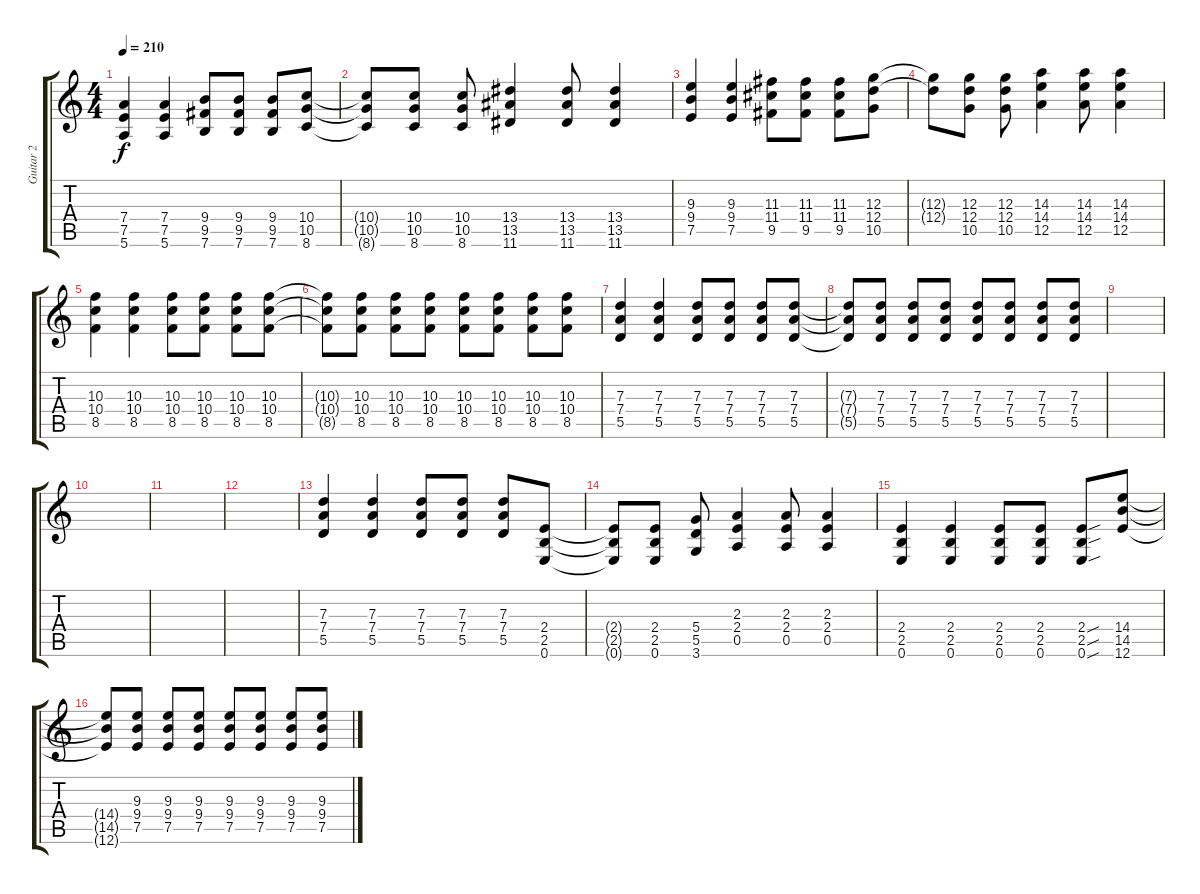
\track ("Guitar 2" "Guitar 2") {instrument distortionguitar}
\staff {score tabs}
\tuning (E4 B3 G3 D3 A2 E2) {hide}
\ts (4 4)
\tempo 210
\clef g2
\ks c
(7.4 7.5 5.6).4{dy f} (7.4 7.5 5.6).4 (9.4 9.5 7.6).8 (9.4 9.5 7.6).8 (9.4 9.5 7.6).8 (10.4 10.5 8.6).8 |
(10.4{t} 10.5{t} 8.6{t}).8 (10.4 10.5 8.6).8 (10.4 10.5 8.6).8 (13.4 13.5 11.6).4 (13.4 13.5 11.6).8 (13.4 13.5 11.6).4 |
(9.3 9.4 7.5).4 (9.3 9.4 7.5).4 (11.3 11.4 9.5).8 (11.3 11.4 9.5).8 (11.3 11.4 9.5).8 (12.3 12.4 10.5).8 |
(12.3{t} 12.4{t}).8 (12.3 12.4 10.5).8 (12.3 12.4 10.5).8 (14.3 14.4 12.5).4 (14.3 14.4 12.5).8 (14.3 14.4 12.5).4 |
(10.3 10.4 8.5).4 (10.3 10.4 8.5).4 (10.3 10.4 8.5).8 (10.3 10.4 8.5).8 (10.3 10.4 8.5).8 (10.3 10.4 8.5).8 |
(10.3{t} 10.4{t} 8.5{t}).8 (10.3 10.4 8.5).8 (10.3 10.4 8.5).8 (10.3 10.4 8.5).8 (10.3 10.4 8.5).8 (10.3 10.4 8.5).8 (10.3 10.4 8.5).8 (10.3 10.4 8.5).8 |
(7.3 7.4 5.5).4 (7.3 7.4 5.5).4 (7.3 7.4 5.5).8 (7.3 7.4 5.5).8 (7.3 7.4 5.5).8 (7.3 7.4 5.5).8 |
(7.3{t} 7.4{t} 5.5{t}).8 (7.3 7.4 5.5).8 (7.3 7.4 5.5).8 (7.3 7.4 5.5).8 (7.3 7.4 5.5).8 (7.3 7.4 5.5).8 (7.3 7.4 5.5).8 (7.3 7.4 5.5).8 |
|
|
|
|
(7.3 7.4 5.5).4 (7.3 7.4 5.5).4 (7.3 7.4 5.5).8 (7.3 7.4 5.5).8 (7.3 7.4 5.5).8 (2.4 2.5 0.6).8 |
(2.4{t} 2.5{t} 0.6{t}).8 (2.4 2.5 0.6).8 (5.4 5.5 3.6).8 (2.3 2.4 0.5).4 (2.3 2.4 0.5).8 (2.3 2.4 0.5).4 |
(2.4 2.5 0.6).4 (2.4 2.5 0.6).4 (2.4 2.5 0.6).8 (2.4 2.5 0.6).8 (2.4{sou} 2.5{sou} 0.6{sou}).8 (14.4 14.5 12.6).8 |
(14.4{t} 14.5{t} 12.6{t}).8 (9.3 9.4 7.5).8 (9.3 9.4 7.5).8 (9.3 9.4 7.5).8 (9.3 9.4 7.5).8 (9.3 9.4 7.5).8 (9.3 9.4 7.5).8 (9.3 9.4 7.5).8
